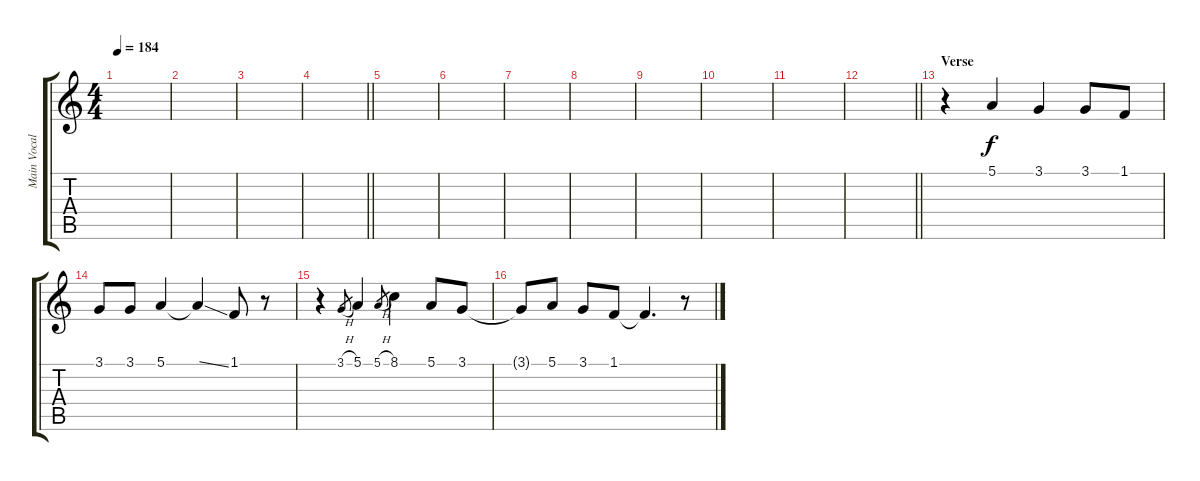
\track ("Main Vocals" "Main Vocal") {instrument clarinet}
\staff {score tabs}
\tuning (E4 B3 G3 D3 A2 E2) {hide}
\ts (4 4)
\tempo 184
\clef g2
\ks c
|
|
|
\barLineRight lightlight
|
|
|
|
|
|
|
|
\barLineRight lightlight
|
\section ("" "Verse")
r.4 5.1.4 3.1.4 3.1.8 1.1.8 |
3.1.8 3.1.8 5.1.4 5.1{ss t}.4 1.1.8 r.8 |
r.4 3.1{h}.8{gr} 5.1.4 5.1{h}.8{gr} 8.1.4 5.1.8 3.1.8 |
3.1{t}.8 5.1.8 3.1.8 1.1.8 1.1{t}.4{d} r.8
